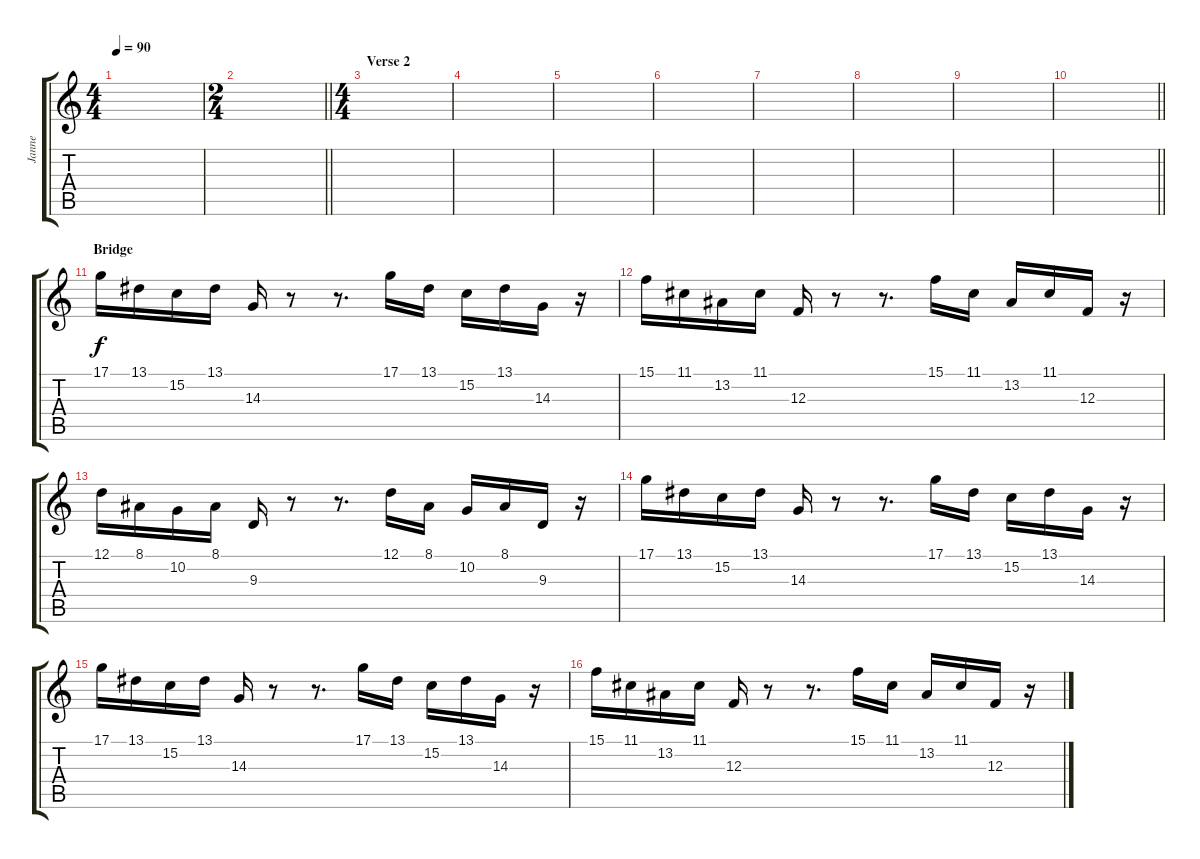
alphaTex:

\track ("Janne" "Janne") {instrument fx5brightness}
\staff {score tabs}
\tuning (D4 A3 F3 C3 G2 C2) {hide}
\ts (4 4)
\tempo 90
\clef g2
\ks c
|
\ts (2 4)
\barLineRight lightlight
|
\ts (4 4)
\section ("" "Verse 2")
|
|
|
|
|
|
|
\barLineRight lightlight
|
\section ("" "Bridge")
17.1.16{volume 15 instrument stringensemble1} 13.1.16 15.2.16 13.1.16 14.3.16 r.8 r.8{d} 17.1.16 13.1.16 15.2.16 13.1.16 14.3.16 r.16 |
15.1.16 11.1.16 13.2.16 11.1.16 12.3.16 r.8 r.8{d} 15.1.16 11.1.16 13.2.16 11.1.16 12.3.16 r.16 |
12.1.16 8.1.16 10.2.16 8.1.16 9.3.16 r.8 r.8{d} 12.1.16 8.1.16 10.2.16 8.1.16 9.3.16 r.16 |
17.1.16{volume 15 instrument stringensemble1} 13.1.16 15.2.16 13.1.16 14.3.16 r.8 r.8{d} 17.1.16 13.1.16 15.2.16 13.1.16 14.3.16 r.16 |
17.1.16{volume 15 instrument stringensemble1} 13.1.16 15.2.16 13.1.16 14.3.16 r.8 r.8{d} 17.1.16 13.1.16 15.2.16 13.1.16 14.3.16 r.16 |
15.1.16 11.1.16 13.2.16 11.1.16 12.3.16 r.8 r.8{d} 15.1.16 11.1.16 13.2.16 11.1.16 12.3.16 r.16
